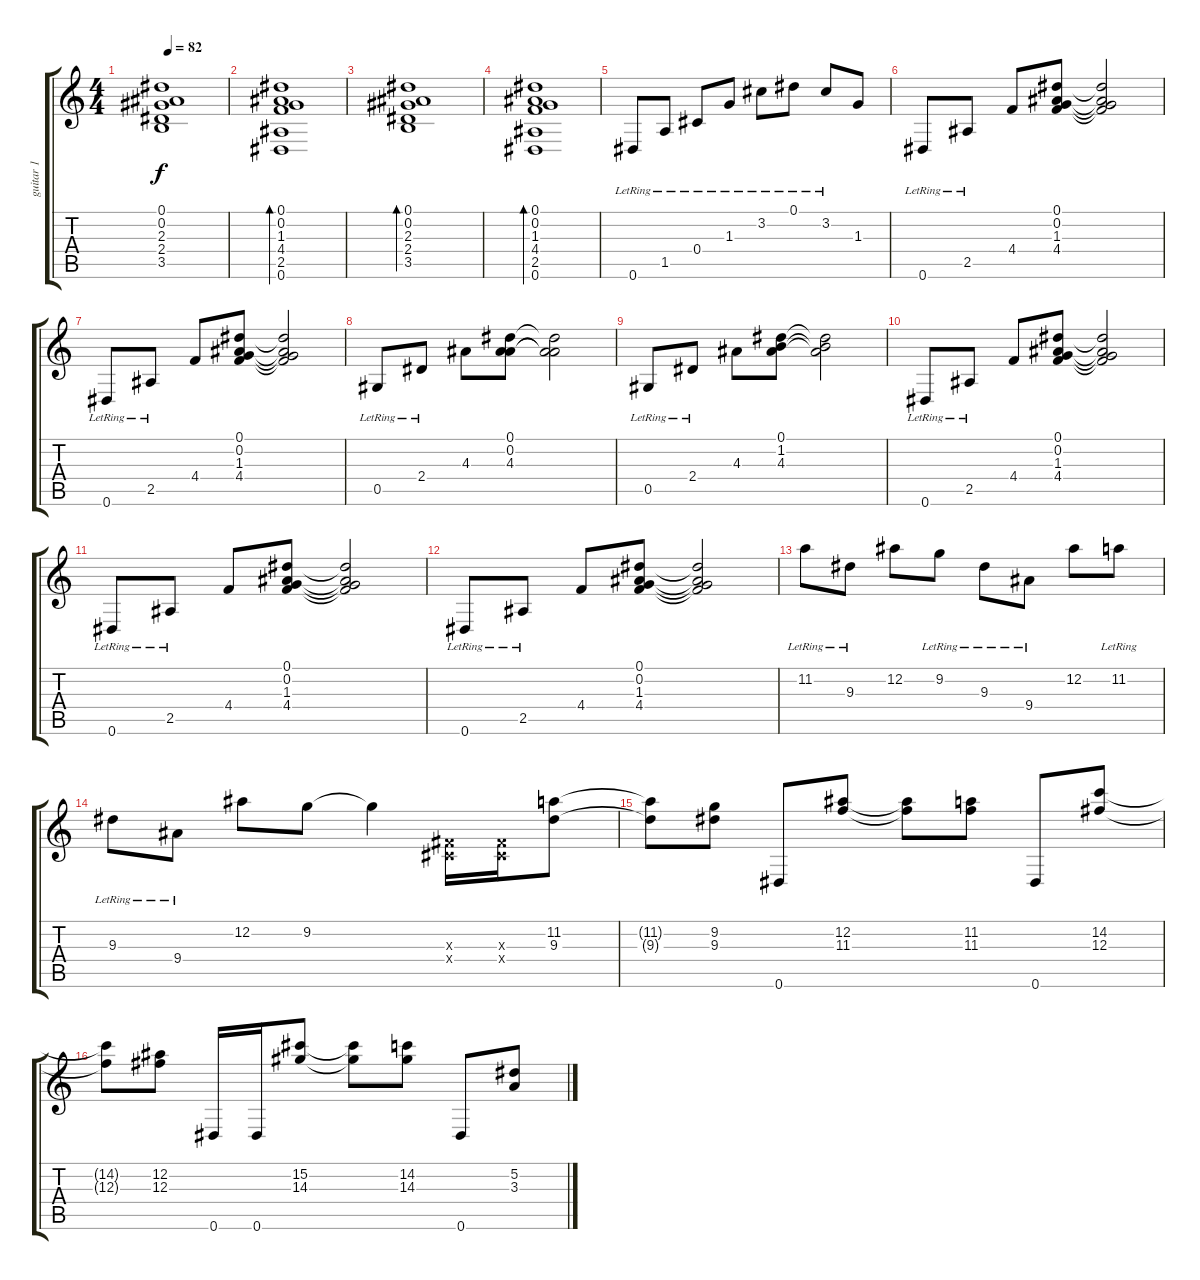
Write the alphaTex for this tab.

\track ("guitar 1" "guitar 1") {instrument electricguitarclean}
\staff {score tabs}
\tuning (Eb4 Bb3 Gb3 Db3 Ab2 Eb2) {hide}
\ts (4 4)
\tempo 82
\clef g2
\ks c
(0.1{t} 0.2{t} 2.3{t} 2.4{t} 3.5{t}).1{dy f} |
(0.1 0.2 1.3 4.4 2.5 0.6).1{bd 240} |
(0.1 0.2 2.3 2.4 3.5).1{bd 240} |
(0.1 0.2 1.3 4.4 2.5 0.6).1{bd 240} |
0.6{lr}.8 1.5{lr}.8 0.4{lr}.8 1.3{lr}.8 3.2{lr}.8 0.1{lr}.8 3.2{lr}.8 1.3.8 |
0.6{lr}.8 2.5{lr}.8 4.4.8 (0.1 0.2 1.3 4.4).8 (0.1{t} 0.2{t} 1.3{t} 4.4{t}).2 |
0.6{lr}.8 2.5{lr}.8 4.4.8 (0.1 0.2 1.3 4.4).8 (0.1{t} 0.2{t} 1.3{t} 4.4{t}).2 |
0.5{lr}.8 2.4{lr}.8 4.3.8 (0.1 0.2 4.3).8 (0.1{t} 0.2{t} 4.3{t}).2 |
0.5{lr}.8 2.4{lr}.8 4.3.8 (0.1 1.2 4.3).8 (0.1{t} 1.2{t} 4.3{t}).2 |
0.6{lr}.8 2.5{lr}.8 4.4.8 (0.1 0.2 1.3 4.4).8 (0.1{t} 0.2{t} 1.3{t} 4.4{t}).2 |
0.6{lr}.8 2.5{lr}.8 4.4.8 (0.1 0.2 1.3 4.4).8 (0.1{t} 0.2{t} 1.3{t} 4.4{t}).2 |
0.6{lr}.8 2.5{lr}.8 4.4.8 (0.1 0.2 1.3 4.4).8 (0.1{t} 0.2{t} 1.3{t} 4.4{t}).2 |
11.2{lr}.8 9.3{lr}.8 12.2.8 9.2{lr}.8 9.3{lr}.8 9.4{lr}.8 12.2.8 11.2{lr}.8 |
9.3{lr}.8 9.4{lr}.8 12.2.8 9.2.8 9.2{t}.4 (0.3{x} 0.4{x}).16 (0.3{x} 0.4{x}).16 (11.2 9.3).8 |
(11.2{t} 9.3{t}).8 (9.2 9.3).8 0.6.8 (12.2 11.3).8 (12.2{t} 11.3{t}).8 (11.2 11.3).8 0.6.8 (14.2 12.3).8 |
(14.2{t} 12.3{t}).8 (12.2 12.3).8 0.6.16 0.6.16 (15.2 14.3).8 (15.2{t} 14.3{t}).8 (14.2 14.3).8 0.6.8 (5.2 3.3).8
